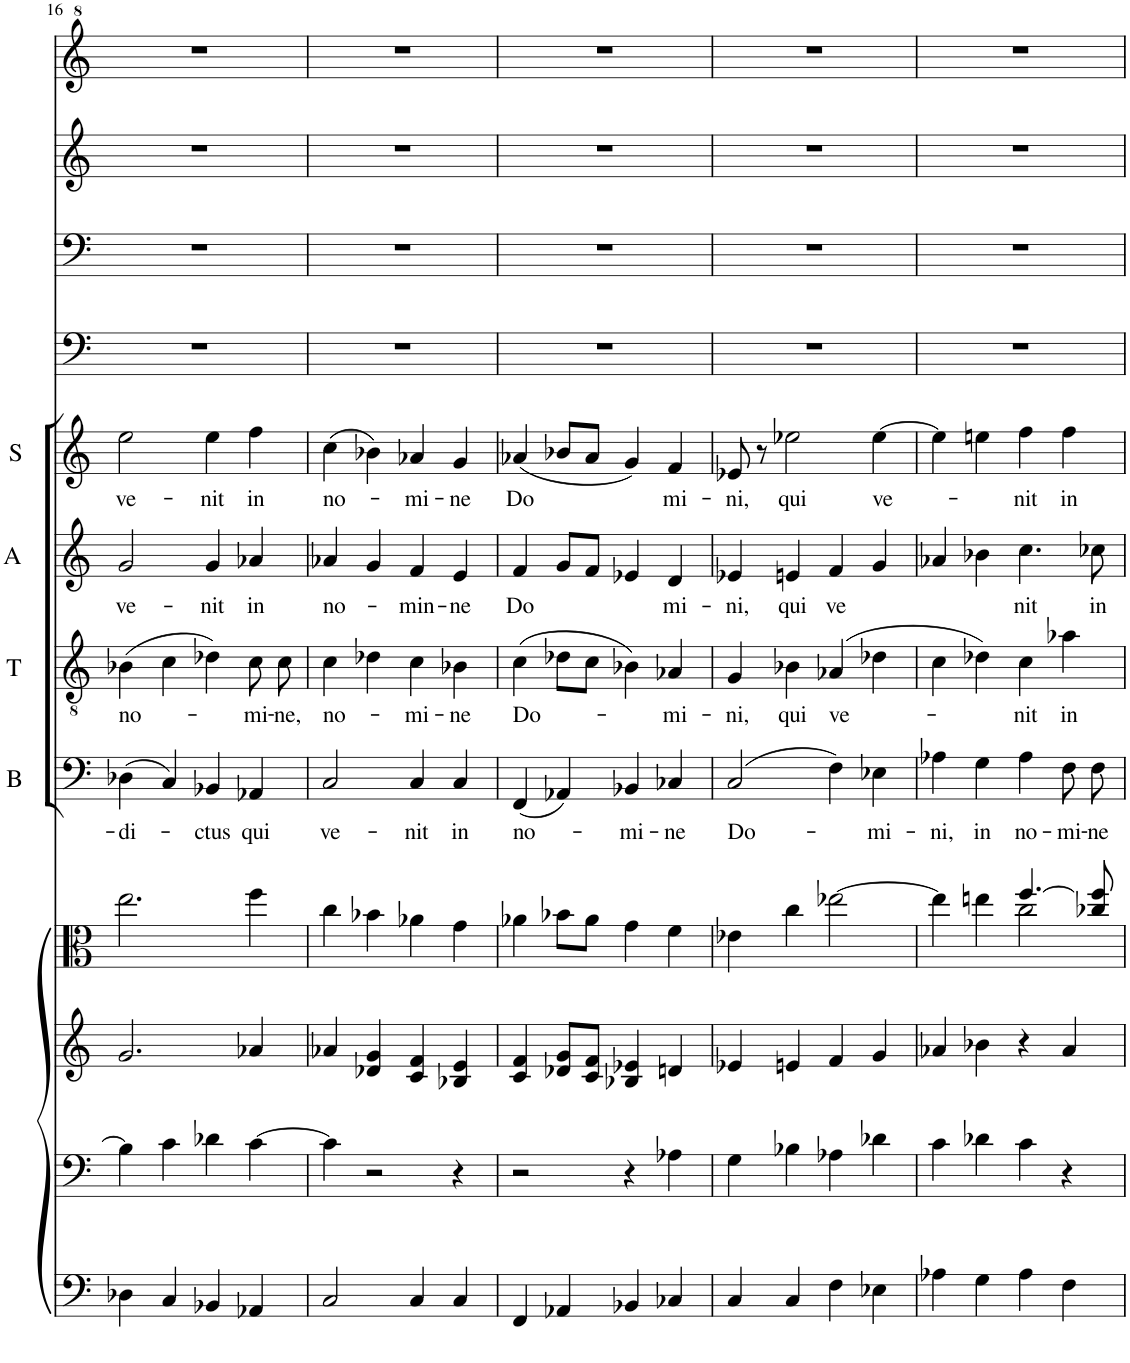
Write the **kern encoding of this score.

**kern	**kern	**kern	**kern	**kern	**text	**kern	**text	**kern	**text	**kern	**text	**kern	**kern	**kern	**kern
*part12	*part11	*part10	*part9	*part8	*part8	*part7	*part7	*part6	*part6	*part5	*part5	*part4	*part3	*part2	*part1
*staff12	*staff11	*staff10	*staff9	*staff8	*staff8	*staff7	*staff7	*staff6	*staff6	*staff5	*staff5	*staff4	*staff3	*staff2	*staff1
*I"Pauke	*I"Kontrabasse	*I"Synthesizer Strings-R2	*I"Bratschen	*I"Bass	*	*I"Tenor	*	*I"Alt	*	*I"Sopran	*	*I"Bass Solo	*I"Tenor Solo	*I"Alt Solo	*I"Sopran Solo
*	*	*I'Str	*	*I'B	*	*I'T	*	*I'A	*	*I'S	*	*	*	*	*
!!LO:PB:g=z
*clefF4	*clefF4	*clefG2	*clefC3	*clefF4	*	*clefGv2	*	*clefG2	*	*clefG2	*	*clefF4	*clefF4	*clefG2	*clefG^2
*	*	*	*	*	*	*ITrd7c12	*	*ITrd1c2	*	*	*	*	*	*ITrd4c7	*ITrd-7c-12
*k[]	*k[]	*k[]	*k[]	*k[]	*	*k[]	*	*k[]	*	*k[]	*	*k[]	*k[]	*k[]	*k[]
*M2/2	*M2/2	*M2/2	*M2/2	*M2/2	*	*M2/2	*	*M2/2	*	*M2/2	*	*M2/2	*M2/2	*M2/2	*M2/2
*met(c|)	*met(c|)	*met(c|)	*met(c|)	*met(c|)	*	*met(c|)	*	*met(c|)	*	*met(c|)	*	*met(c|)	*met(c|)	*met(c|)	*met(c|)
=16	=16	=16	=16	=16	=16	=16	=16	=16	=16	=16	=16	=16	=16	=16	=16
!	!	!	!	!	!LO:LY:b	!	!LO:LY:b	!	!LO:LY:b	!	!LO:LY:b	!	!	!	!
4D-X\	4B-\]	2.g/	2.ee\	(4D-X\	-di-	(4B-X\	no-	2g/	ve-	2ee\	ve-	1r	1r	1r	1r
4C/	4c\	.	.	4C/)	.	4c\	.	.	.	.	.	.	.	.	.
!	!	!	!	!	!LO:LY:b	!	!	!	!LO:LY:b	!	!LO:LY:b	!	!	!	!
4BB-X/	4d-X\	.	.	4BB-X/	-ctus	4d-X\)	.	4g/	-nit	4ee\	-nit	.	.	.	.
!	!	!	!	!	!LO:LY:b	!	!LO:LY:b	!	!LO:LY:b	!	!LO:LY:b	!	!	!	!
4AA-X/	[4c\	4a-X/	4ff\	4AA-X/	qui	8c\	-mi-	4a-X/	in	4ff\	in	.	.	.	.
!	!	!	!	!	!	!	!LO:LY:b	!	!	!	!	!	!	!	!
.	.	.	.	.	.	8c\	-ne,	.	.	.	.	.	.	.	.
=17	=17	=17	=17	=17	=17	=17	=17	=17	=17	=17	=17	=17	=17	=17	=17
!	!	!	!	!	!LO:LY:b	!	!LO:LY:b	!	!LO:LY:b	!	!LO:LY:b	!	!	!	!
2C/	4c\]	4a-X/	4cc\	2C/	ve-	4c\	no-	4a-X/	no-	(4cc\	no-	1r	1r	1r	1r
.	2r	4d-X/ 4g/	4b-X\	.	.	4d-X\	.	4g/	.	4b-X\)	.	.	.	.	.
!	!	!	!	!	!LO:LY:b	!	!LO:LY:b	!	!LO:LY:b	!	!LO:LY:b	!	!	!	!
4C/	.	4c/ 4f/	4a-X\	4C/	-nit	4c\	-mi-	4f/	-min-	4a-X/	-mi-	.	.	.	.
!	!	!	!	!	!LO:LY:b	!	!LO:LY:b	!	!LO:LY:b	!	!LO:LY:b	!	!	!	!
4C/	4r	4B-X/ 4e/	4g\	4C/	in	4B-X\	-ne	4e/	-ne	4g/	-ne	.	.	.	.
=18	=18	=18	=18	=18	=18	=18	=18	=18	=18	=18	=18	=18	=18	=18	=18
!	!	!	!	!	!LO:LY:b	!	!LO:LY:b	!	!LO:LY:b	!	!LO:LY:b	!	!	!	!
4FF/	2r	4c/ 4f/	4a-X\	(4FF/	no-	(4c\	Do-	4f/	Do	(4a-X/	Do	1r	1r	1r	1r
4AA-X/	.	8d-X/ 8g/L	8b-X\L	4AA-X/)	.	8d-X\L	.	8g/L	.	8b-X/L	.	.	.	.	.
.	.	8c/ 8f/J	8a-\J	.	.	8c\J	.	8f/J	.	8a-/J	.	.	.	.	.
!	!	!	!	!	!LO:LY:b	!	!	!	!	!	!	!	!	!	!
4BB-X/	4r	4B-X/ 4e-X/	4g\	4BB-X/	-mi-	4B-X\)	.	4e-X/	.	4g/)	.	.	.	.	.
!	!	!	!	!	!LO:LY:b	!	!LO:LY:b	!	!LO:LY:b	!	!LO:LY:b	!	!	!	!
4C-X/	4A-X\	4dn/	4f\	4C-X/	-ne	4A-X/	-mi-	4d/	mi-	4f/	mi-	.	.	.	.
=19	=19	=19	=19	=19	=19	=19	=19	=19	=19	=19	=19	=19	=19	=19	=19
!	!	!	!	!	!LO:LY:b	!	!LO:LY:b	!	!LO:LY:b	!	!LO:LY:b	!	!	!	!
4C/	4G\	4e-X/	4e-X\	(2C/	Do-	4G/	-ni,	4e-X/	-ni,	8e-X/	-ni,	1r	1r	1r	1r
.	.	.	.	.	.	.	.	.	.	8r	.	.	.	.	.
!	!	!	!	!	!	!	!LO:LY:b	!	!LO:LY:b	!	!LO:LY:b	!	!	!	!
4C/	4B-X\	4en/	4cc\	.	.	4B-X\	qui	4en/	qui	2ee-X\	qui	.	.	.	.
!	!	!	!	!	!	!	!LO:LY:b	!	!LO:LY:b	!	!	!	!	!	!
4F\	4A-X\	4f/	[2ee-X\	4F\)	.	(4A-X/	ve-	4f/	ve	.	.	.	.	.	.
!	!	!	!	!	!LO:LY:b	!	!	!	!	!	!LO:LY:b	!	!	!	!
4E-X\	4d-X\	4g/	.	4E-X\	-mi-	4d-X\	.	4g/	.	[4ee-\	ve-	.	.	.	.
=20	=20	=20	=20	=20	=20	=20	=20	=20	=20	=20	=20	=20	=20	=20	=20
*	*	*	*^	*	*	*	*	*	*	*	*	*	*	*	*
!	!	!	!	!	!	!LO:LY:b	!	!	!	!	!	!	!	!	!	!
4A-X\	4c\	4a-X/	4ee-\]	2ryy	4A-X\	-ni,	4c\	.	4a-X/	.	4ee-\]	.	1r	1r	1r	1r
!	!	!	!	!	!	!LO:LY:b	!	!	!	!	!	!	!	!	!	!
4G\	4d-X\	4b-X\	4een\	.	4G\	in	4d-X\)	.	4b-X\	.	4een\	.	.	.	.	.
!	!	!	!	!	!	!LO:LY:b	!	!LO:LY:b	!	!LO:LY:b	!	!LO:LY:b	!	!	!	!
4A-\	4c\	4r	[4.ff/	2cc\	4A-\	no-	4c\	-nit	4.cc\	nit	4ff\	-nit	.	.	.	.
!	!	!	!	!	!	!LO:LY:b	!	!LO:LY:b	!	!	!	!LO:LY:b	!	!	!	!
4F\	4r	4a-/	.	.	8F\L	-mi-	4a-X\	in	.	.	4ff\	in	.	.	.	.
!	!	!	!	!	!	!LO:LY:b	!	!	!	!LO:LY:b	!	!	!	!	!	!
.	.	.	8cc-X/ 8ff/]	.	8F\J	-ne	.	.	8cc-X\	in	.	.	.	.	.	.
*	*	*	*v	*v	*	*	*	*	*	*	*	*	*	*	*	*
=	=	=	=	=	=	=	=	=	=	=	=	=	=	=	=
*-	*-	*-	*-	*-	*-	*-	*-	*-	*-	*-	*-	*-	*-	*-	*-
